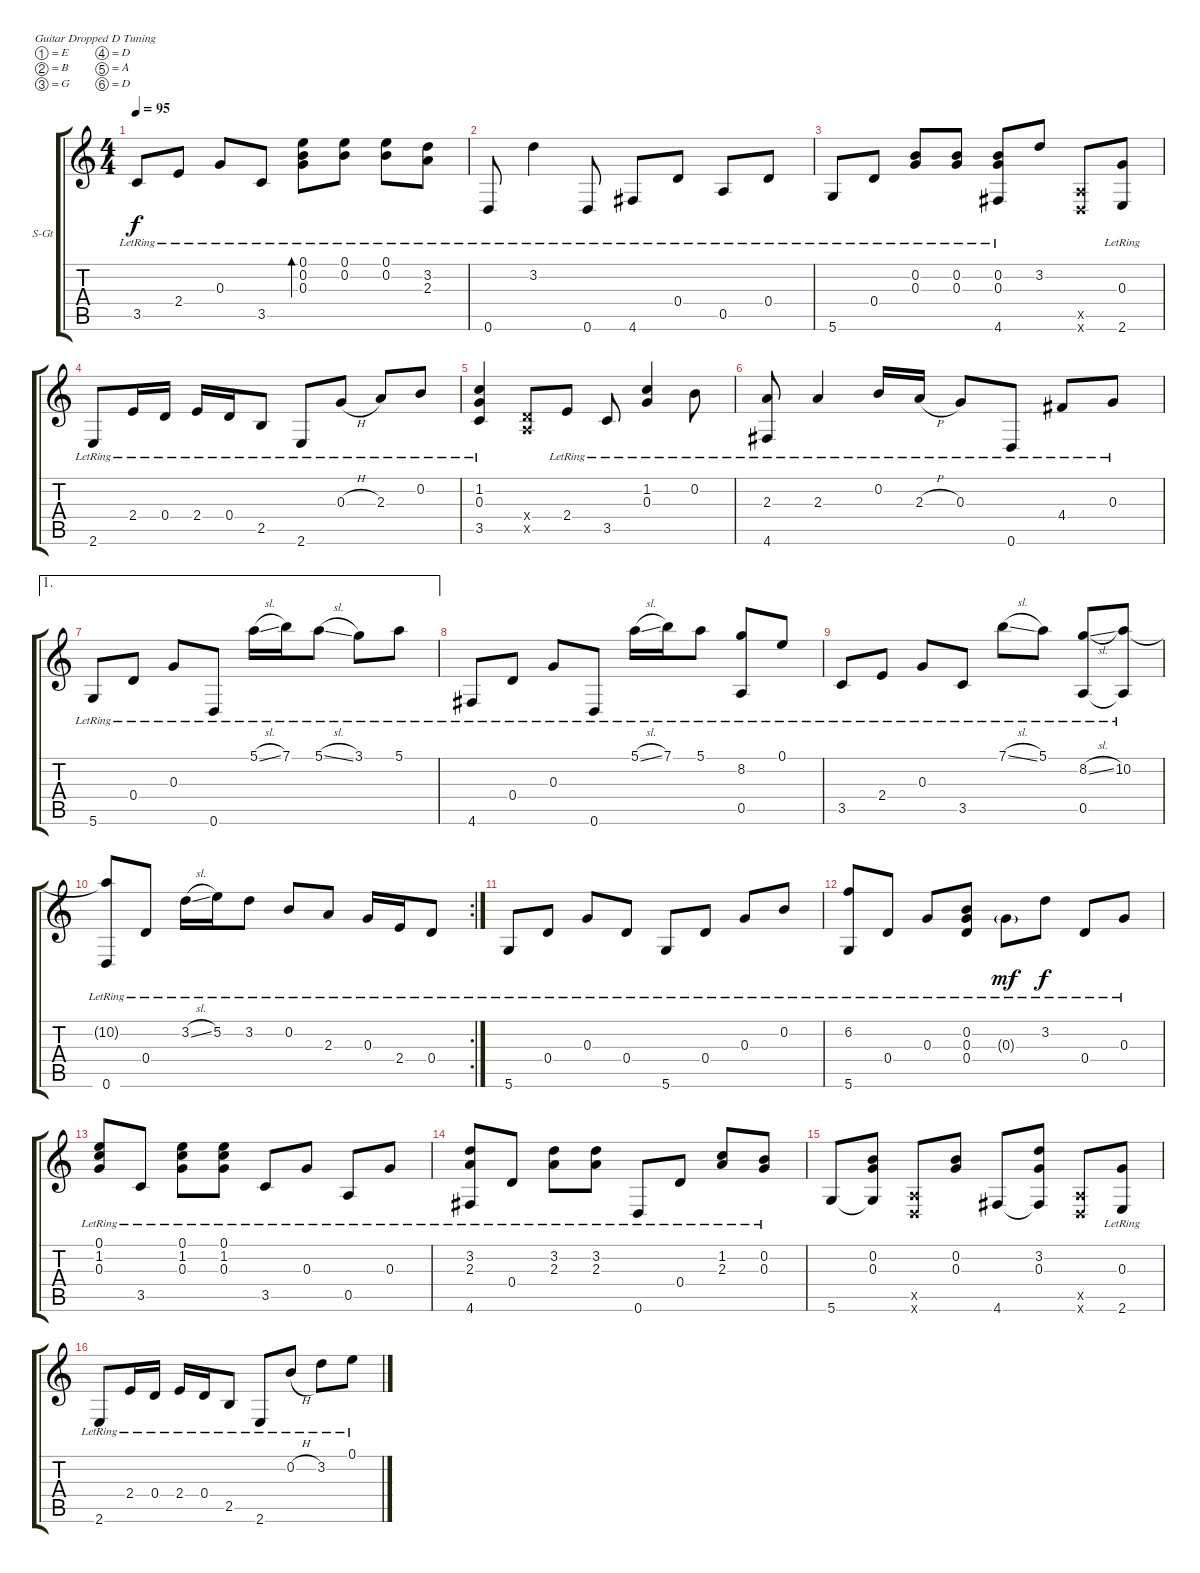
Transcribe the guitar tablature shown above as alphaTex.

\bracketExtendMode groupsimilarinstruments
\firstSystemTrackNameOrientation horizontal
\otherSystemsTrackNameOrientation horizontal
\track ("Track 1" "S-Gt") {instrument acousticguitarsteel}
\staff {score tabs}
\tuning (E4 B3 G3 D3 A2 D2)
\ts (4 4)
\tempo 95
\clef g2
\ks c
3.5{lr}.8{dy f} 2.4{lr}.8 0.3{lr}.8 3.5{lr}.8 (0.1{lr} 0.2{lr} 0.3{lr}).8{bd 60} (0.1{lr} 0.2{lr}).8 (0.1{lr} 0.2{lr}).8 (3.2{lr} 2.3{lr}).8 |
0.6{lr}.8 3.2{lr}.4 0.6{lr}.8 4.6{lr}.8 0.4{lr}.8 0.5{lr}.8 0.4{lr}.8 |
5.6{lr}.8 0.4{lr}.8 (0.2{lr} 0.3{lr}).8 (0.2{lr} 0.3{lr}).8 (0.2{lr} 0.3 4.6{lr}).8 3.2.8 (0.5{x} 0.6{x}).8 (0.3{lr} 2.6{lr}).8 |
2.6{lr}.8 2.4{lr}.16 0.4{lr}.16 2.4{lr}.16 0.4{lr}.16 2.5{lr}.8 2.6{lr}.8 0.3{h lr}.8 2.3{lr}.8 0.2{lr}.8 |
(1.2 0.3 3.5{lr}).4 (0.4{x} 0.5{x}).8 2.4{lr}.8 3.5{lr}.8 (1.2{lr} 0.3{lr}).4 0.2{lr}.8 |
(2.3{lr} 4.6{lr}).8 2.3{lr}.4 0.2{lr}.16 2.3{h lr}.16 0.3{lr}.8 0.6{lr}.8 4.4{lr}.8 0.3{lr}.8 |
\ae 1
5.6{lr}.8 0.4{lr}.8 0.3{lr}.8 0.6{lr}.8 5.1{sl lr}.16 7.1{lr}.16 5.1{sl lr}.8 3.1{lr}.8 5.1{lr}.8 |
4.6{lr}.8 0.4{lr}.8 0.3{lr}.8 0.6{lr}.8 5.1{sl lr}.16 7.1{lr}.16 5.1{lr}.8 (8.2{lr} 0.5{lr}).8 0.1{lr}.8 |
3.5{lr}.8 2.4{lr}.8 0.3{lr}.8 3.5{lr}.8 7.1{sl lr}.8 5.1{lr}.8 (8.2{sl lr} 0.5).8 (10.2{lr} 0.5{t}).8 |
\rc 2
(10.2{lr t} 0.6{lr}).8 0.4{lr}.8 3.2{sl lr}.16 5.2{lr}.16 3.2{lr}.8 0.2{lr}.8 2.3{lr}.8 0.3{lr}.16 2.4{lr}.16 0.4{lr}.8 |
5.6{lr}.8 0.4{lr}.8 0.3{lr}.8 0.4{lr}.8 5.6{lr}.8 0.4{lr}.8 0.3{lr}.8 0.2{lr}.8 |
(6.2{lr} 5.6{lr}).8 0.4{lr}.8 0.3{lr}.8 (0.2{lr} 0.3{lr} 0.4{lr}).8 0.3{g lr}.8{dy mf} 3.2{lr}.8{dy f} 0.4{lr}.8 0.3{lr}.8 |
(0.1{lr} 1.2{lr} 0.3{lr}).8 3.5{lr}.8 (0.1{lr} 1.2{lr} 0.3{lr}).8 (0.1{lr} 1.2{lr} 0.3{lr}).8 3.5{lr}.8 0.3{lr}.8 0.5{lr}.8 0.3{lr}.8 |
(3.2{lr} 2.3{lr} 4.6{lr}).8 0.4{lr}.8 (3.2{lr} 2.3{lr}).8 (3.2{lr} 2.3{lr}).8 0.6{lr}.8 0.4{lr}.8 (1.2{lr} 2.3{lr}).8 (0.2{lr} 0.3{lr}).8 |
5.6.8 (0.2 0.3 5.6{t}).8 (0.5{x} 0.6{x}).8 (0.2 0.3).8 4.6.8 (3.2 0.3 4.6{t}).8 (0.5{x} 0.6{x}).8 (0.3{lr} 2.6{lr}).8 |
2.6{lr}.8 2.4{lr}.16 0.4{lr}.16 2.4{lr}.16 0.4{lr}.16 2.5{lr}.8 2.6{lr}.8 0.2{h lr}.8 3.2{lr}.8 0.1{lr}.8
